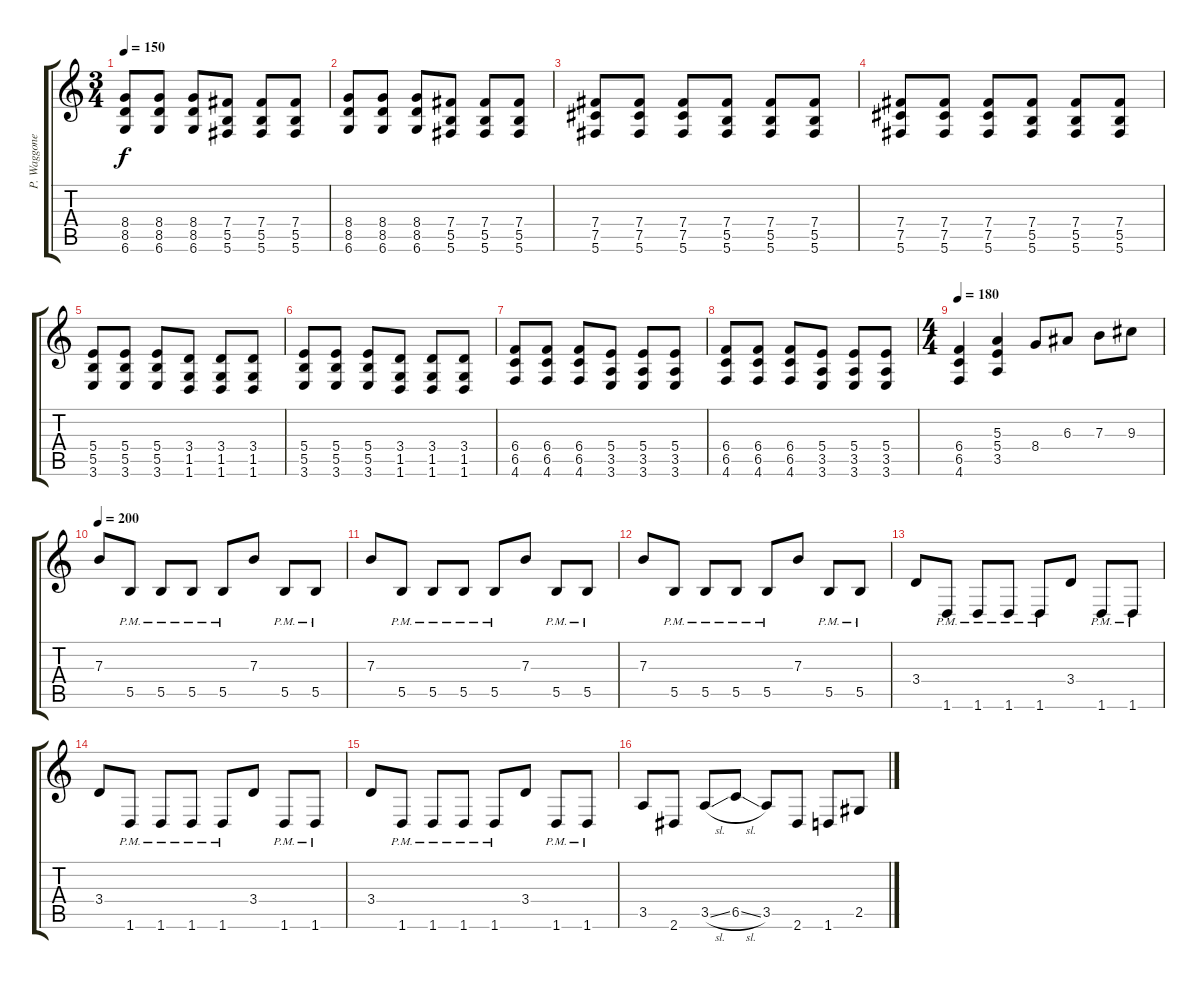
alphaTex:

\track ("P. Waggoner Gtr." "P. Waggone") {instrument distortionguitar}
\staff {score tabs}
\tuning (Db4 Ab3 E3 B2 Gb2 Db2) {hide}
\ts (3 4)
\tempo 150
\clef g2
\ks c
(8.4 8.5 6.6).8{dy f} (8.4 8.5 6.6).8 (8.4 8.5 6.6).8 (7.4 5.5 5.6).8 (7.4 5.5 5.6).8 (7.4 5.5 5.6).8 |
(8.4 8.5 6.6).8 (8.4 8.5 6.6).8 (8.4 8.5 6.6).8 (7.4 5.5 5.6).8 (7.4 5.5 5.6).8 (7.4 5.5 5.6).8 |
(7.4 7.5 5.6).8 (7.4 7.5 5.6).8 (7.4 7.5 5.6).8 (7.4 5.5 5.6).8 (7.4 5.5 5.6).8 (7.4 5.5 5.6).8 |
(7.4 7.5 5.6).8 (7.4 7.5 5.6).8 (7.4 7.5 5.6).8 (7.4 5.5 5.6).8 (7.4 5.5 5.6).8 (7.4 5.5 5.6).8 |
(5.4 5.5 3.6).8 (5.4 5.5 3.6).8 (5.4 5.5 3.6).8 (3.4 1.5 1.6).8 (3.4 1.5 1.6).8 (3.4 1.5 1.6).8 |
(5.4 5.5 3.6).8 (5.4 5.5 3.6).8 (5.4 5.5 3.6).8 (3.4 1.5 1.6).8 (3.4 1.5 1.6).8 (3.4 1.5 1.6).8 |
(6.4 6.5 4.6).8 (6.4 6.5 4.6).8 (6.4 6.5 4.6).8 (5.4 3.5 3.6).8 (5.4 3.5 3.6).8 (5.4 3.5 3.6).8 |
(6.4 6.5 4.6).8 (6.4 6.5 4.6).8 (6.4 6.5 4.6).8 (5.4 3.5 3.6).8 (5.4 3.5 3.6).8 (5.4 3.5 3.6).8 |
\ts (4 4)
\tempo 180
(6.4 6.5 4.6).4 (5.3 5.4 3.5).4 8.4.8 6.3.8 7.3.8 9.3.8 |
\tempo 200
7.3.8 5.5{pm}.8 5.5{pm}.8 5.5{pm}.8 5.5{pm}.8 7.3.8 5.5{pm}.8 5.5{pm}.8 |
7.3.8 5.5{pm}.8 5.5{pm}.8 5.5{pm}.8 5.5{pm}.8 7.3.8 5.5{pm}.8 5.5{pm}.8 |
7.3.8 5.5{pm}.8 5.5{pm}.8 5.5{pm}.8 5.5{pm}.8 7.3.8 5.5{pm}.8 5.5{pm}.8 |
3.4.8 1.6{pm}.8 1.6{pm}.8 1.6{pm}.8 1.6{pm}.8 3.4.8 1.6{pm}.8 1.6{pm}.8 |
3.4.8 1.6{pm}.8 1.6{pm}.8 1.6{pm}.8 1.6{pm}.8 3.4.8 1.6{pm}.8 1.6{pm}.8 |
3.4.8 1.6{pm}.8 1.6{pm}.8 1.6{pm}.8 1.6{pm}.8 3.4.8 1.6{pm}.8 1.6{pm}.8 |
3.5.8 2.6.8 3.5{sl}.8 6.5{sl}.8 3.5.8 2.6.8 1.6.8 2.5.8
